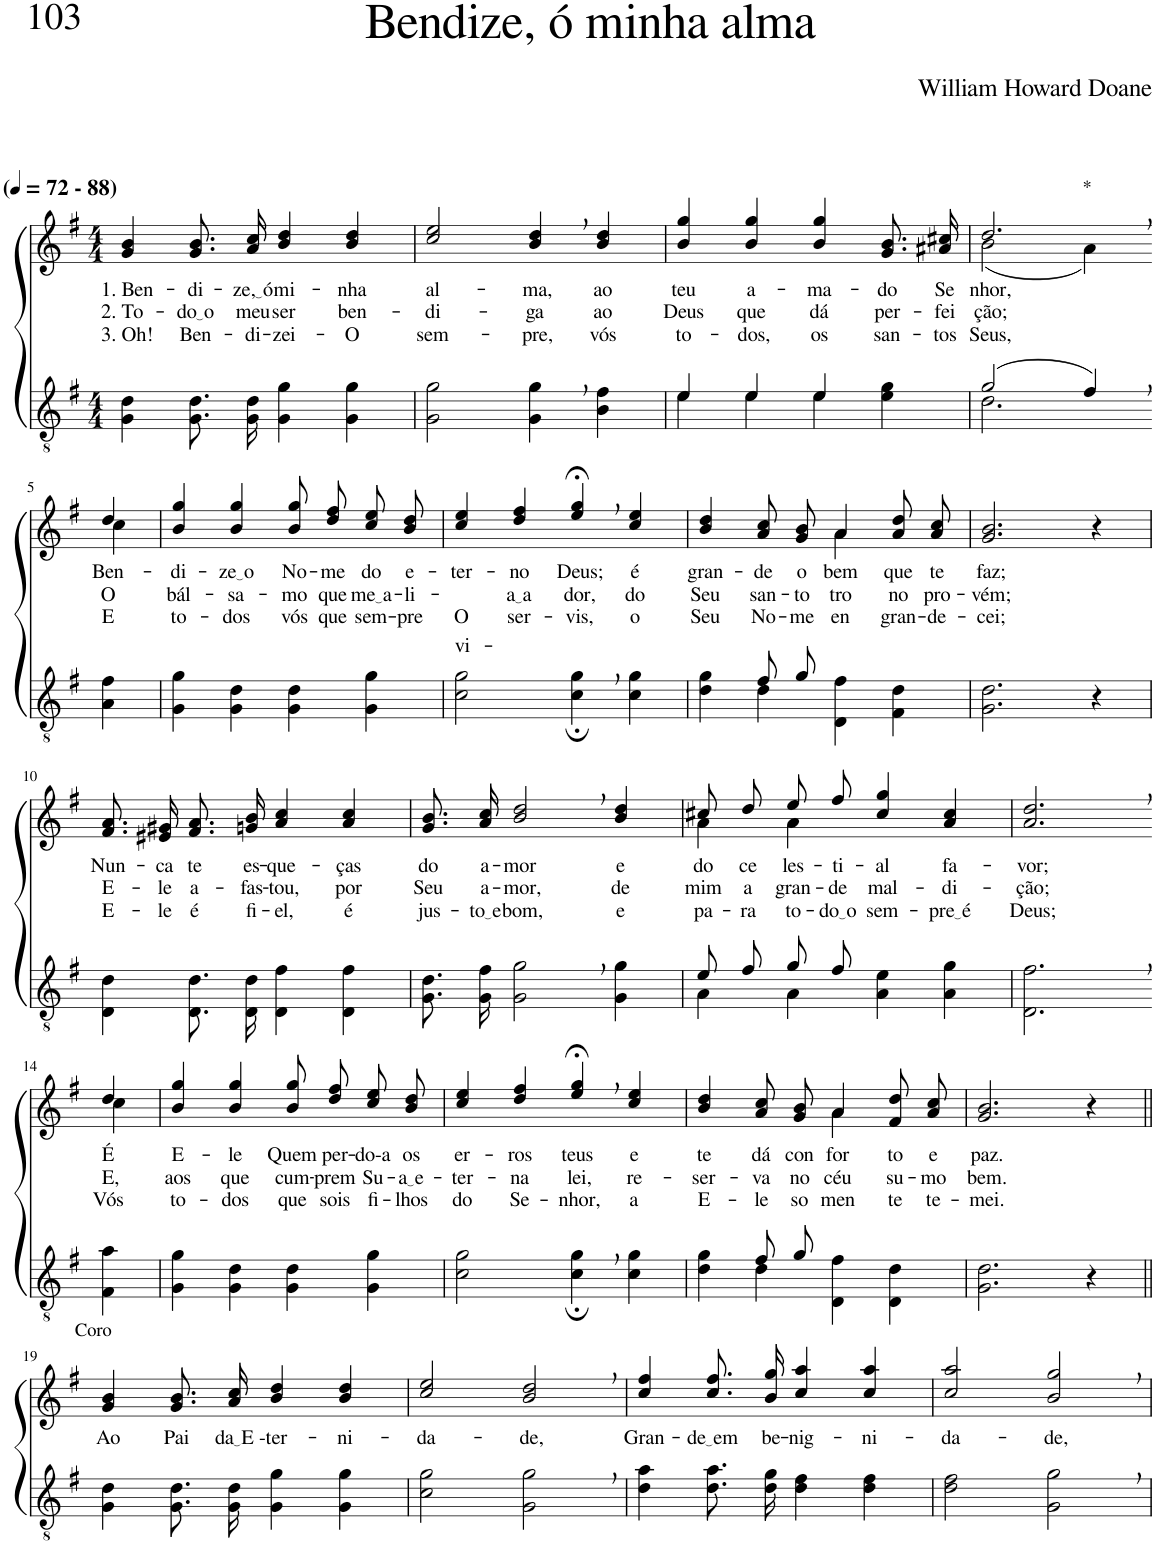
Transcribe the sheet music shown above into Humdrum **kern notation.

**kern	**kern	**text	**text	**text
*part2	*part1	*part1	*part1	*part1
*staff2	*staff1	*staff1	*staff1	*staff1
*I"Parte III e IV	*I"Parte I e II	*	*	*
*clefGv2	*clefG2	*	*	*
*Trd4c7	*Trd4c7	*	*	*
*k[f#]	*k[f#]	*	*	*
*M4/4	*M4/4	*	*	*
*MM72	*MM72	*	*	*
=1	=1	=1	=1	=1
!	!LO:TX:a:B:t=(	!	!	!
!	!LO:TX:a:B:t=- 88)	!	!	!
!	!	!LO:LY:b	!LO:LY:b	!LO:LY:b
4G\ 4d\	4g/ 4b/	1. Ben-	2. To-	3. Oh!
!	!	!LO:LY:b	!LO:LY:b	!LO:LY:b
8.G\ 8.d\L	8.g/ 8.b/L	-di-	do o	Ben-
!	!	!LO:LY:b	!LO:LY:b	!LO:LY:b
16G\ 16d\Jk	16a/ 16cc/Jk	ze, ó	meu	-di-
!	!	!LO:LY:b	!LO:LY:b	!LO:LY:b
4G\ 4g\	4b/ 4dd/	mi-	ser	-zei-
!	!	!LO:LY:b	!LO:LY:b	!LO:LY:b
4G\ 4g\	4b/ 4dd/	-nha	ben-	-O
=2	=2	=2	=2	=2
!	!	!LO:LY:b	!LO:LY:b	!LO:LY:b
2G\ 2g\	2cc/ 2ee/	al-	-di-	sem-
!	!	!LO:LY:b	!LO:LY:b	!LO:LY:b
4G\, 4g\,	4b/, 4dd/,	-ma,	-ga	-pre,
!	!	!LO:LY:b	!LO:LY:b	!LO:LY:b
4B\ 4f#\	4b/ 4dd/	ao	ao	vós
=3	=3	=3	=3	=3
*^	*	*	*	*
!	!	!	!LO:LY:b	!LO:LY:b	!LO:LY:b
4e\	4e/	4b/ 4gg/	teu	Deus	to-
!	!	!	!LO:LY:b	!LO:LY:b	!LO:LY:b
4e\	4e/	4b/ 4gg/	a-	que	-dos,
!	!	!	!LO:LY:b	!LO:LY:b	!LO:LY:b
4e\	4e/	4b/ 4gg/	-ma-	dá	os
!	!	!	!LO:LY:b	!LO:LY:b	!LO:LY:b
4e\ 4g\	4ryy	8.g/ 8.b/L	-do	per-	san-
!	!	!	!LO:LY:b	!LO:LY:b	!LO:LY:b
.	.	16a#X/ 16cc#X/Jk	Se-	-fei-	-tos
=4	=4	=4	=4	=4	=4
*	*	*^	*	*	*
!	!	!LO:TX:a:t=*	!	!	!	!
!	!	!	!	!LO:LY:b	!LO:LY:b	!LO:LY:b
(2g/	2.d\	2.dd,/	(2b\	-nhor,	-ção;	Seus,
4f#,/)	.	.	4a\)	.	.	.
*v	*v	*	*	*	*	*
!!LO:LB:g=z	!!
=5-	=5-	=5-	=5-	=5-	=5-
!	!	!	!LO:LY:b	!LO:LY:b	!LO:LY:b
4A\ 4f#\	4dd/	4cc\	Ben-	O	E
=6	=6	=6	=6	=6	=6
!	!	!	!LO:LY:b	!LO:LY:b	!LO:LY:b
*	*v	*v	*	*	*
4G\ 4g\	4b/ 4gg/	-di-	bál-	to-
!	!	!LO:LY:b	!LO:LY:b	!LO:LY:b
4G\ 4d\	4b/ 4gg/	ze o	-sa-	-dos
!	!	!LO:LY:b	!LO:LY:b	!LO:LY:b
4G\ 4d\	8b\ 8gg\L	No-	-mo	vós
!	!	!LO:LY:b	!LO:LY:b	!LO:LY:b
.	8dd\ 8ff#\J	-me	que	que
!	!	!LO:LY:b	!LO:LY:b	!LO:LY:b
4G\ 4g\	8cc\ 8ee\L	do	me a	sem-
!	!	!LO:LY:b	!LO:LY:b	!LO:LY:b
.	8b\ 8dd\J	e-	-li-	-pre
=7	=7	=7	=7	=7
!	!	!LO:LY:b	!LO:LY:b	!LO:LY:b
2c\ 2g\	4cc/ 4ee/	-ter-	-vi-	O
!	!	!LO:LY:b	!LO:LY:b	!LO:LY:b
.	4dd/ 4ff#/	-no	a a	ser-
!	!	!LO:LY:b	!LO:LY:b	!LO:LY:b
4c\;, 4g\;,	4ee/;<, 4gg/;<,	Deus;	-dor,	-vis,
!	!	!LO:LY:b	!LO:LY:b	!LO:LY:b
4c\ 4g\	4cc/ 4ee/	é	do	o
=8	=8	=8	=8	=8
*^	*	*	*	*
!	!	!	!LO:LY:b	!LO:LY:b	!LO:LY:b
*	*	*^	*	*	*
4ryy	4d\ 4g\	4b/ 4dd/	2ryy	gran-	Seu	Seu
!	!	!	!	!LO:LY:b	!LO:LY:b	!LO:LY:b
8f#/L	4d\	8a/ 8cc/L	.	-de	san-	No-
!	!	!	!	!LO:LY:b	!LO:LY:b	!LO:LY:b
8g/J	.	8g/ 8b/J	.	o	-to	-me
!	!	!	!	!LO:LY:b	!LO:LY:b	!LO:LY:b
4ryy	4D\ 4f#\	4a/	4a\	bem	tro-	en-
!	!	!	!	!LO:LY:b	!LO:LY:b	!LO:LY:b
4ryy	4F#\ 4d\	8a\ 8dd\L	4ryy	que	-no	-gran-
!	!	!	!	!LO:LY:b	!LO:LY:b	!LO:LY:b
.	.	8a\ 8cc\J	.	te	pro-	-de-
*v	*v	*	*	*	*	*
*	*v	*v	*	*	*
=9	=9	=9	=9	=9
!	!	!LO:LY:b	!LO:LY:b	!LO:LY:b
2.G\ 2.d\	2.g/ 2.b/	faz;	-vém;	-cei;
4r	4r	.	.	.
!!LO:LB:g=z
=10	=10	=10	=10	=10
!	!	!LO:LY:b	!LO:LY:b	!LO:LY:b
4D\ 4d\	8.f#/ 8.a/L	Nun-	E-	E-
!	!	!LO:LY:b	!LO:LY:b	!LO:LY:b
.	16e#X/ 16g#X/Jk	-ca	-le	-le
!	!	!LO:LY:b	!LO:LY:b	!LO:LY:b
8.D/ 8.d/L	8.f#/ 8.a/L	te	a-	é
!	!	!LO:LY:b	!LO:LY:b	!LO:LY:b
16D/ 16d/Jk	16gn/ 16b/Jk	es-	-fas-	fi-
!	!	!LO:LY:b	!LO:LY:b	!LO:LY:b
4D\ 4f#\	4a/ 4cc/	-que-	-tou,	-el,
!	!	!LO:LY:b	!LO:LY:b	!LO:LY:b
4D\ 4f#\	4a/ 4cc/	-ças	por	é
=11	=11	=11	=11	=11
!	!	!LO:LY:b	!LO:LY:b	!LO:LY:b
8.G\ 8.d\L	8.g/ 8.b/L	do	Seu	jus-
!	!	!LO:LY:b	!LO:LY:b	!LO:LY:b
16G\ 16f#\Jk	16a/ 16cc/Jk	a-	a-	to e
!	!	!LO:LY:b	!LO:LY:b	!LO:LY:b
2G\, 2g\,	2b/, 2dd/,	-mor	-mor,	bom,
!	!	!LO:LY:b	!LO:LY:b	!LO:LY:b
4G\ 4g\	4b/ 4dd/	e	de	e
=12	=12	=12	=12	=12
*^	*^	*	*	*
!	!	!	!	!LO:LY:b	!LO:LY:b	!LO:LY:b
8e/L	4A\	8cc#X/L	4a\	do	mim	pa-
!	!	!	!	!LO:LY:b	!LO:LY:b	!LO:LY:b
8f#/J	.	8dd/J	.	ce-	a	-ra
!	!	!	!	!LO:LY:b	!LO:LY:b	!LO:LY:b
8g/L	4A\	8ee/L	4a\	-les-	gran-	to-
!	!	!	!	!LO:LY:b	!LO:LY:b	!LO:LY:b
8f#/J	.	8ff#/J	.	-ti-	-de	do o
!	!	!	!	!LO:LY:b	!LO:LY:b	!LO:LY:b
2ryy	4A\ 4e\	4cc#/ 4gg/	2ryy	-al	mal-	sem-
!	!	!	!	!LO:LY:b	!LO:LY:b	!LO:LY:b
.	4A\ 4g\	4a/ 4cc#/	.	fa-	-di-	pre é
*	*	*v	*v	*	*	*
=13	=13	=13	=13	=13	=13
!	!	!	!LO:LY:b	!LO:LY:b	!LO:LY:b
*v	*v	*	*	*	*
2.D\, 2.f#\,	2.a/, 2.dd/,	-vor;	-ção;	Deus;
!!LO:LB:g=z
=14-	=14-	=14-	=14-	=14-
*	*^	*	*	*
!	!	!	!LO:LY:b	!LO:LY:b	!LO:LY:b
4F#\ 4a\	4dd/	4cc\	É	E,	Vós
=15	=15	=15	=15	=15	=15
!	!	!	!LO:LY:b	!LO:LY:b	!LO:LY:b
*	*v	*v	*	*	*
4G\ 4g\	4b/ 4gg/	E-	aos	to-
!	!	!LO:LY:b	!LO:LY:b	!LO:LY:b
4G\ 4d\	4b/ 4gg/	-le	que	-dos
!	!	!LO:LY:b	!LO:LY:b	!LO:LY:b
4G\ 4d\	8b\ 8gg\L	Quem	cum-	que
!	!	!LO:LY:b	!LO:LY:b	!LO:LY:b
.	8dd\ 8ff#\J	per-	-prem	sois
!	!	!LO:LY:b	!LO:LY:b	!LO:LY:b
4G\ 4g\	8cc\ 8ee\L	-do-a	Su-	fi-
!	!	!LO:LY:b	!LO:LY:b	!LO:LY:b
.	8b\ 8dd\J	os	a e	-lhos
=16	=16	=16	=16	=16
!	!	!LO:LY:b	!LO:LY:b	!LO:LY:b
2c\ 2g\	4cc/ 4ee/	er-	-ter-	do
!	!	!LO:LY:b	!LO:LY:b	!LO:LY:b
.	4dd/ 4ff#/	-ros	-na	Se-
!	!	!LO:LY:b	!LO:LY:b	!LO:LY:b
4c\;, 4g\;,	4ee/;<, 4gg/;<,	teus	lei,	-nhor,
!	!	!LO:LY:b	!LO:LY:b	!LO:LY:b
4c\ 4g\	4cc/ 4ee/	e	re-	a
=17	=17	=17	=17	=17
*^	*	*	*	*
!	!	!	!LO:LY:b	!LO:LY:b	!LO:LY:b
*	*	*^	*	*	*
4ryy	4d\ 4g\	4b/ 4dd/	2ryy	te	-ser-	E-
!	!	!	!	!LO:LY:b	!LO:LY:b	!LO:LY:b
8f#/L	4d\	8a/ 8cc/L	.	dá	-va	-le
!	!	!	!	!LO:LY:b	!LO:LY:b	!LO:LY:b
8g/J	.	8g/ 8b/J	.	con-	no	so-
!	!	!	!	!LO:LY:b	!LO:LY:b	!LO:LY:b
2ryy	4D\ 4f#\	4a/	4a\	-for-	céu	-men-
!	!	!	!	!LO:LY:b	!LO:LY:b	!LO:LY:b
.	4D\ 4d\	8f#/ 8dd/L	4ryy	-to	su-	-te
!	!	!	!	!LO:LY:b	!LO:LY:b	!LO:LY:b
.	.	8a/ 8cc/J	.	e	-mo	te-
*v	*v	*	*	*	*	*
*	*v	*v	*	*	*
=18	=18	=18	=18	=18
!	!	!LO:LY:b	!LO:LY:b	!LO:LY:b
2.G\ 2.d\	2.g/ 2.b/	paz.	bem.	-mei.
4r	4r	.	.	.
!!LO:LB:g=z
=19||	=19||	=19||	=19||	=19||
!	!LO:TX:a:t=Coro	!	!	!
!	!	!LO:LY:b	!	!
4G\ 4d\	4g/ 4b/	Ao	.	.
!	!	!LO:LY:b	!	!
8.G\ 8.d\L	8.g/ 8.b/L	Pai	.	.
!	!	!LO:LY:b	!	!
16G\ 16d\Jk	16a/ 16cc/Jk	da E -	.	.
!	!	!LO:LY:b	!	!
4G\ 4g\	4b/ 4dd/	ter-	.	.
!	!	!LO:LY:b	!	!
4G\ 4g\	4b/ 4dd/	-ni-	.	.
=20	=20	=20	=20	=20
!	!	!LO:LY:b	!	!
2c\ 2g\	2cc/ 2ee/	-da-	.	.
!	!	!LO:LY:b	!	!
2G\, 2g\,	2b/, 2dd/,	-de,	.	.
=21	=21	=21	=21	=21
!	!	!LO:LY:b	!	!
4d\ 4a\	4cc/ 4ff#/	Gran-	.	.
!	!	!LO:LY:b	!	!
8.d\ 8.a\L	8.cc\ 8.ff#\L	de em	.	.
!	!	!LO:LY:b	!	!
16d\ 16g\Jk	16b\ 16gg\Jk	be-	.	.
!	!	!LO:LY:b	!	!
4d\ 4f#\	4cc/ 4aa/	-nig-	.	.
!	!	!LO:LY:b	!	!
4d\ 4f#\	4cc/ 4aa/	-ni-	.	.
=22	=22	=22	=22	=22
!	!	!LO:LY:b	!	!
2d\ 2f#\	2cc/ 2aa/	-da-	.	.
!	!	!LO:LY:b	!	!
2G\, 2g\,	2b/, 2gg/,	-de,	.	.
=	=	=	=	=
*-	*-	*-	*-	*-
